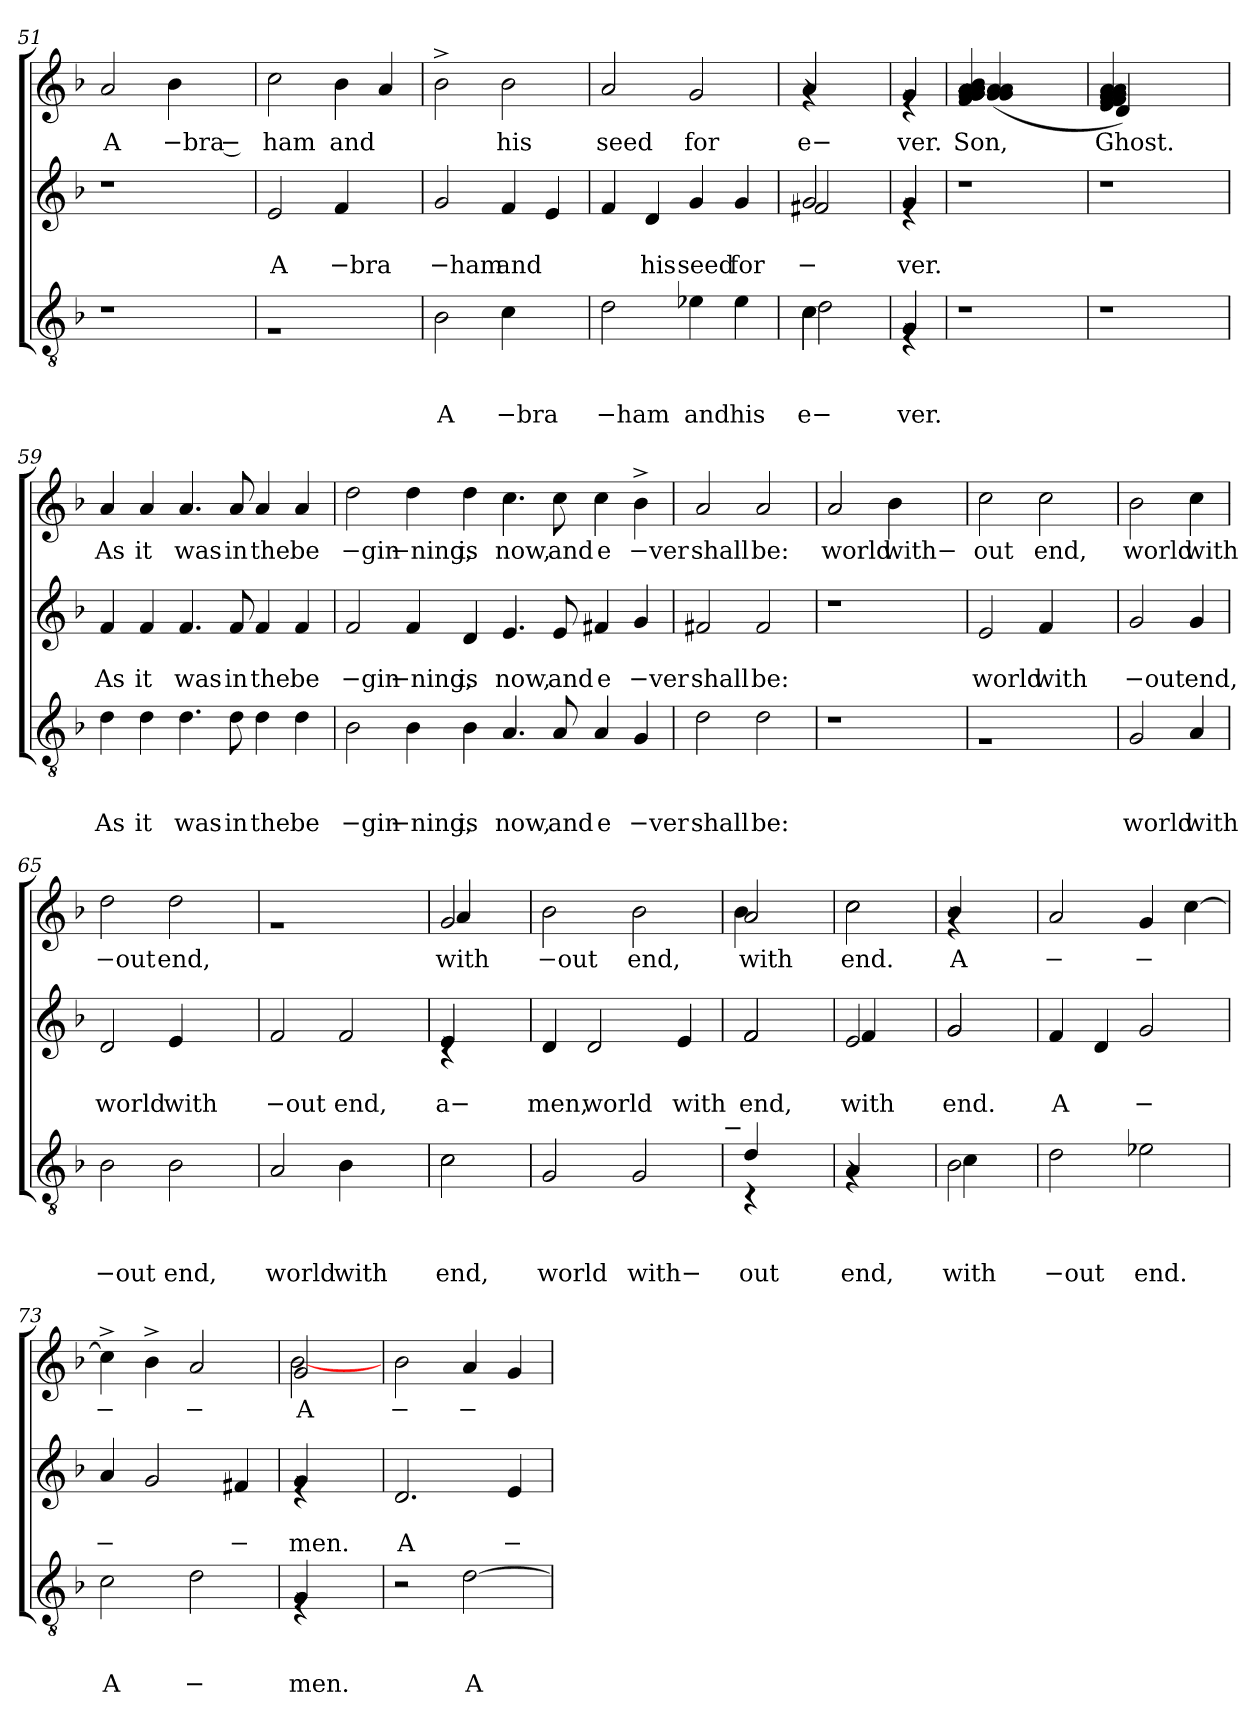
**kern	**text	**text	**text	**kern	**text	**text	**kern	**text
*part3	*part3	*part3	*part3	*part2	*part2	*part2	*part1	*part1
*staff3	*staff3	*staff3	*staff3	*staff2	*staff2	*staff2	*staff1	*staff1
*clefGv2	*	*	*	*clefG2	*	*	*clefG2	*
*k[b-]	*	*	*	*k[b-]	*	*	*k[b-]	*
*F:	*	*	*	*F:	*	*	*F:	*
=51	=51	=51	=51	=51	=51	=51	=51	=51
!LO:N:vis=1	!	!	!	!LO:N:vis=1	!	!	!	!LO:LY:b
1r	.	.	.	1r	.	.	2a/	A
!	!	!	!	!	!	!	!	!LO:LY:b:rj
.	.	.	.	.	.	.	4b-\	−bra −
.	.	.	.	.	.	.	4ryy	.
!!LO:LB:g=z
=52	=52	=52	=52	=52	=52	=52	=52	=52
!	!	!	!	!	!	!LO:LY:b	!	!LO:LY:b
1rA	.	.	.	2e/	.	A	2cc\	ham
!	!	!	!	!	!	!LO:LY:b:rj	!	!LO:LY:b
.	.	.	.	4f/	.	−bra	4b-\	and
.	.	.	.	4ryy	.	.	4a/	.
=53	=53	=53	=53	=53	=53	=53	=53	=53
!	!	!	!LO:LY:b	!	!	!LO:LY:b:rj	!	!
2B-\	.	.	A	2g/	.	−ham	2b-^>\	.
!	!	!	!LO:LY:b:rj	!	!	!LO:LY:b	!	!LO:LY:b
4c\	.	.	−bra	4f/	.	and	2b-\	his
4ryy	.	.	.	4e/	.	.	.	.
=54	=54	=54	=54	=54	=54	=54	=54	=54
!	!	!	!LO:LY:b:rj	!	!	!	!	!LO:LY:b
2d\	.	.	−ham	4f/	.	.	2a/	seed
!	!	!	!	!	!	!LO:LY:b	!	!
.	.	.	.	4d/	.	his	.	.
!	!	!	!LO:LY:b	!	!	!LO:LY:b	!	!LO:LY:b
4e-X\	.	.	and	4g/	.	seed	2g/	for
!	!	!	!LO:LY:b	!	!	!LO:LY:b	!	!
4e-\	.	.	his	4g/	.	for	.	.
=55	=55	=55	=55	=55	=55	=55	=55	=55
!	!	!	!LO:LY:b	!	!	!	!	!
*^	*	*	*	*	*	*	*	*
!	!	!	!	!LO:LY:b	!	!	!	!	!
*	*^	*	*	*	*	*	*	*	*
!	!	!	!	!	!LO:LY:b	!	!	!LO:LY:b	!	!
*	*	*	*	*	*	*^	*	*	*	*
!	!	!	!	!	!	!	!	!	!LO:LY:b	!LO:N:head=solid	!LO:LY:b
*	*	*	*	*	*	*	*	*	*	*^	*
4c\	4c\	2d\	.	.	e−	2g/	2f#X/	.	−	4a/	4rf	e−
4ryy	4ryy	.	.	.	.	.	.	.	.	4ryy	4ryy	.
*	*v	*v	*	*	*	*	*	*	*	*	*	*
=56	=56	=56	=56	=56	=56	=56	=56	=56	=56	=56	=56
!LO:N:head=solid	!	!	!	!LO:LY:b	!LO:N:head=solid	!	!	!LO:LY:b	!LO:N:head=solid	!	!LO:LY:b
4G/	4rE	.	.	ver.	4g/	4re	.	ver.	4g/	4re	ver.
!!LO:PB:g=z	!!
=57	=57	=57	=57	=57	=57	=57	=57	=57	=57	=57	=57
!	!	!	!	!	!	!	!	!	!	!	!LO:LY:b
!	!	!	!	!	!	!	!	!	!	!	!LO:LY:b
*v	*v	*	*	*	*	*	*	*	*	*	*
*	*	*	*	*v	*v	*	*	*	*	*
1r	.	.	.	1r	.	.	(<4f/ 4g/ 4g/ 4g/ 4a/ 4a/ 4a/ 4a/ 4a/ 4a/ 4a/ 4b-/	(<4g/ 4g/ 4a/ 4a/	Son,
.	.	.	.	.	.	.	2.ryy	2.ryy	.
=58	=58	=58	=58	=58	=58	=58	=58	=58	=58
!	!	!	!	!	!	!	!	!	!LO:LY:b
1r	.	.	.	1r	.	.	(<(<4e/ 4f/ 4f/ 4g/ 4g/ 4g/ 4g/ 4a/ 4a/	4d/)	Ghost.
.	.	.	.	.	.	.	2.ryy	2.ryy	.
!!LO:LB:g=z
=59	=59	=59	=59	=59	=59	=59	=59	=59	=59
!	!	!	!LO:LY:b	!	!	!LO:LY:b	!	!	!LO:LY:b
*	*	*	*	*	*	*	*v	*v	*
4d\	.	.	As	4f/	.	As	4a/	As
!	!	!	!LO:LY:b	!	!	!LO:LY:b	!	!LO:LY:b
4d\	.	.	it	4f/	.	it	4a/	it
!	!	!	!LO:LY:b	!	!	!LO:LY:b	!	!LO:LY:b
4.d\	.	.	was	4.f/	.	was	4.a/	was
!	!	!	!LO:LY:b	!	!	!LO:LY:b	!	!LO:LY:b
8d\	.	.	in	8f/	.	in	8a/	in
!	!	!	!LO:LY:b	!	!	!LO:LY:b	!	!LO:LY:b
4d\	.	.	the	4f/	.	the	4a/	the
!	!	!	!LO:LY:b	!	!	!LO:LY:b	!	!LO:LY:b
4d\	.	.	be	4f/	.	be	4a/	be
=60	=60	=60	=60	=60	=60	=60	=60	=60
!	!	!	!LO:LY:b:rj	!	!	!LO:LY:b:rj	!	!LO:LY:b:rj
2B-\	.	.	−gin	2f/	.	−gin	2dd\	−gin
!	!	!	!LO:LY:b:rj	!	!	!LO:LY:b:rj	!	!LO:LY:b:rj
4B-\	.	.	−ning,	4f/	.	−ning,	4dd\	−ning,
!	!	!	!LO:LY:b	!	!	!LO:LY:b	!	!LO:LY:b
4B-\	.	.	is	4d/	.	is	4dd\	is
!	!	!	!LO:LY:b	!	!	!LO:LY:b	!	!LO:LY:b
4.A/	.	.	now,	4.e/	.	now,	4.cc\	now,
!	!	!	!LO:LY:b	!	!	!LO:LY:b	!	!LO:LY:b
8A/	.	.	and	8e/	.	and	8cc\	and
!	!	!	!LO:LY:b	!	!	!LO:LY:b	!	!LO:LY:b
4A/	.	.	e	4f#X/	.	e	4cc\	e
!	!	!	!LO:LY:b:rj	!	!	!LO:LY:b:rj	!	!LO:LY:b:rj
4G/	.	.	−ver	4g/	.	−ver	4b-^>\	−ver
=61	=61	=61	=61	=61	=61	=61	=61	=61
!	!	!	!LO:LY:b	!	!	!LO:LY:b	!	!LO:LY:b
2d\	.	.	shall	2f#X/	.	shall	2a/	shall
!	!	!	!LO:LY:b	!	!	!LO:LY:b	!	!LO:LY:b
2d\	.	.	be:	2f#/	.	be:	2a/	be:
=62	=62	=62	=62	=62	=62	=62	=62	=62
!LO:N:vis=1	!	!	!	!LO:N:vis=1	!	!	!	!LO:LY:b
1r	.	.	.	1r	.	.	2a/	world
!	!	!	!	!	!	!	!	!LO:LY:b
.	.	.	.	.	.	.	4b-\	with−
.	.	.	.	.	.	.	4ryy	.
!!LO:LB:g=z
=63	=63	=63	=63	=63	=63	=63	=63	=63
!	!	!	!	!	!	!LO:LY:b	!	!LO:LY:b
1rA	.	.	.	2e/	.	world	2cc\	out
!	!	!	!	!	!	!LO:LY:b	!	!LO:LY:b
.	.	.	.	4f/	.	with	2cc\	end,
.	.	.	.	4ryy	.	.	.	.
=64	=64	=64	=64	=64	=64	=64	=64	=64
!	!	!	!LO:LY:b	!	!	!LO:LY:b:rj	!	!LO:LY:b
2G/	.	.	world	2g/	.	−out	2b-\	world
!	!	!	!LO:LY:b	!	!	!LO:LY:b	!	!LO:LY:b
4A/	.	.	with	4g/	.	end,	4cc\	with
=65	=65	=65	=65	=65	=65	=65	=65	=65
!	!	!	!LO:LY:b:rj	!	!	!LO:LY:b	!	!LO:LY:b:rj
2B-\	.	.	−out	2d/	.	world	2dd\	−out
!	!	!	!LO:LY:b	!	!	!LO:LY:b	!	!LO:LY:b
2B-\	.	.	end,	4e/	.	with	2dd\	end,
.	.	.	.	4ryy	.	.	.	.
=66	=66	=66	=66	=66	=66	=66	=66	=66
!	!	!	!LO:LY:b	!	!	!LO:LY:b:rj	!	!
2A/	.	.	world	2f/	.	−out	1ra	.
!	!	!	!LO:LY:b	!	!	!LO:LY:b	!	!
4B-\	.	.	with	2f/	.	end,	.	.
4ryy	.	.	.	.	.	.	.	.
=67	=67	=67	=67	=67	=67	=67	=67	=67
!	!	!	!LO:LY:b:rj	!	!	!	!	!
*^	*	*	*	*	*	*	*	*
!	!	!	!	!LO:LY:b	!LO:N:head=solid	!	!LO:LY:b	!	!LO:LY:b
*	*	*	*	*	*^	*	*	*^	*
!	!	!	!	!	!	!	!	!	!	!	!LO:LY:b
2c\	2c\	.	.	end,	4e/	4rc	.	a−	2g/	4a/	with
.	.	.	.	.	4ryy	4ryy	.	.	.	4ryy	.
*v	*v	*	*	*	*	*	*	*	*	*	*
=68	=68	=68	=68	=68	=68	=68	=68	=68	=68	=68
!	!	!	!LO:LY:b	!	!	!	!LO:LY:b	!	!	!LO:LY:b:rj
*	*	*	*	*v	*v	*	*	*	*	*
*	*	*	*	*	*	*	*v	*v	*
2G/	.	.	world	4d/	.	men,	2b-\	−out
!	!	!	!	!	!	!LO:LY:b	!	!
.	.	.	.	2d/	.	world	.	.
!	!	!	!LO:LY:b	!	!	!	!	!LO:LY:b
2G/	.	.	with−	.	.	.	2b-\	end,
!	!	!	!	!	!	!LO:LY:b	!	!
.	.	.	.	4e/	.	with	.	.
!LO:TX:a:t=−	!	!	!	!	!	!	!	!
!!LO:LB:g=z
=69	=69	=69	=69	=69	=69	=69	=69	=69
!LO:N:head=solid	!	!	!LO:LY:b	!	!	!LO:LY:b	!	!
*^	*	*	*	*^	*	*	*	*
!	!	!	!	!	!	!	!	!LO:LY:b	!	!LO:LY:b
*	*	*	*	*	*	*	*	*	*^	*
!	!	!	!	!	!	!	!	!	!	!	!LO:LY:b
4d/	4rC	.	.	out	2f/	2f/	.	end,	2a/	4b-\	with
4ryy	4ryy	.	.	.	.	.	.	.	.	4ryy	.
=70	=70	=70	=70	=70	=70	=70	=70	=70	=70	=70	=70
!LO:N:head=solid	!	!	!	!LO:LY:b	!	!	!	!LO:LY:b	!	!	!
!	!	!	!	!	!	!	!	!LO:LY:b	!	!	!LO:LY:b:rj
!	!	!	!	!	!	!	!	!	!	!	!LO:LY:b
4A/	4rF	.	.	end,	2e/	4f/	.	with	2cc\	2cc\	end.
4ryy	4ryy	.	.	.	.	4ryy	.	.	.	.	.
=71	=71	=71	=71	=71	=71	=71	=71	=71	=71	=71	=71
!	!	!	!	!LO:LY:b	!	!	!	!	!	!	!
!	!	!	!	!LO:LY:b	!	!	!	!LO:LY:b:rj	!	!	!
!	!	!	!	!	!	!	!	!LO:LY:b	!LO:N:head=solid	!	!LO:LY:b
2B-\	4c\	.	.	with	2g/	2g/	.	end.	4b-/	4rg	A
.	4ryy	.	.	.	.	.	.	.	4ryy	4ryy	.
*	*	*	*	*	*v	*v	*	*	*	*	*
=72	=72	=72	=72	=72	=72	=72	=72	=72	=72	=72
!	!	!	!	!LO:LY:b:rj	!	!	!LO:LY:b	!	!	!LO:LY:b
*v	*v	*	*	*	*	*	*	*v	*v	*
2d\	.	.	−out	4f/	.	A	2a/	−
.	.	.	.	4d/	.	.	.	.
!	!	!	!LO:LY:b	!	!	!LO:LY:b	!	!LO:LY:b
2e-X\	.	.	end.	2g/	.	−	4g/	−
.	.	.	.	.	.	.	[>4cc\	.
=73	=73	=73	=73	=73	=73	=73	=73	=73
!	!	!	!LO:LY:b	!	!	!LO:LY:b	!	!LO:LY:b
2c\	.	.	A	4a/	.	−	4cc^>\]	−
.	.	.	.	2g/	.	.	4b-^>\	.
!	!	!	!LO:LY:b	!	!	!	!	!LO:LY:b
2d\	.	.	−	.	.	.	2a/	−
!	!	!	!	!	!	!LO:LY:b	!	!
.	.	.	.	4f#X/	.	−	.	.
!!LO:LB:g=z
=74	=74	=74	=74	=74	=74	=74	=74	=74
!LO:N:head=solid	!	!	!LO:LY:b	!LO:N:head=solid	!	!LO:LY:b	!	!LO:LY:b
*^	*	*	*	*^	*	*	*^	*
!	!	!	!	!	!	!	!	!	!	!	!LO:LY:b
4G/	4rE	.	.	men.	4g/	4re	.	men.	2g/	[>2b-\	A
4ryy	4ryy	.	.	.	4ryy	4ryy	.	.	.	.	.
*	*	*	*	*	*	*	*	*	*v	*v	*
=75	=75	=75	=75	=75	=75	=75	=75	=75	=75	=75
!	!	!	!	!	!	!	!	!LO:LY:b	!	!LO:LY:b
*v	*v	*	*	*	*	*	*	*	*	*
*	*	*	*	*v	*v	*	*	*	*
2r	.	.	.	2.d/	.	A	2b-\	−
!	!	!	!LO:LY:b	!	!	!	!	!LO:LY:b
[>2d\	.	.	A	.	.	.	4a/	−
!	!	!	!	!	!	!LO:LY:b	!	!
.	.	.	.	4e/	.	−	4g/	.
=	=	=	=	=	=	=	=	=
*-	*-	*-	*-	*-	*-	*-	*-	*-
